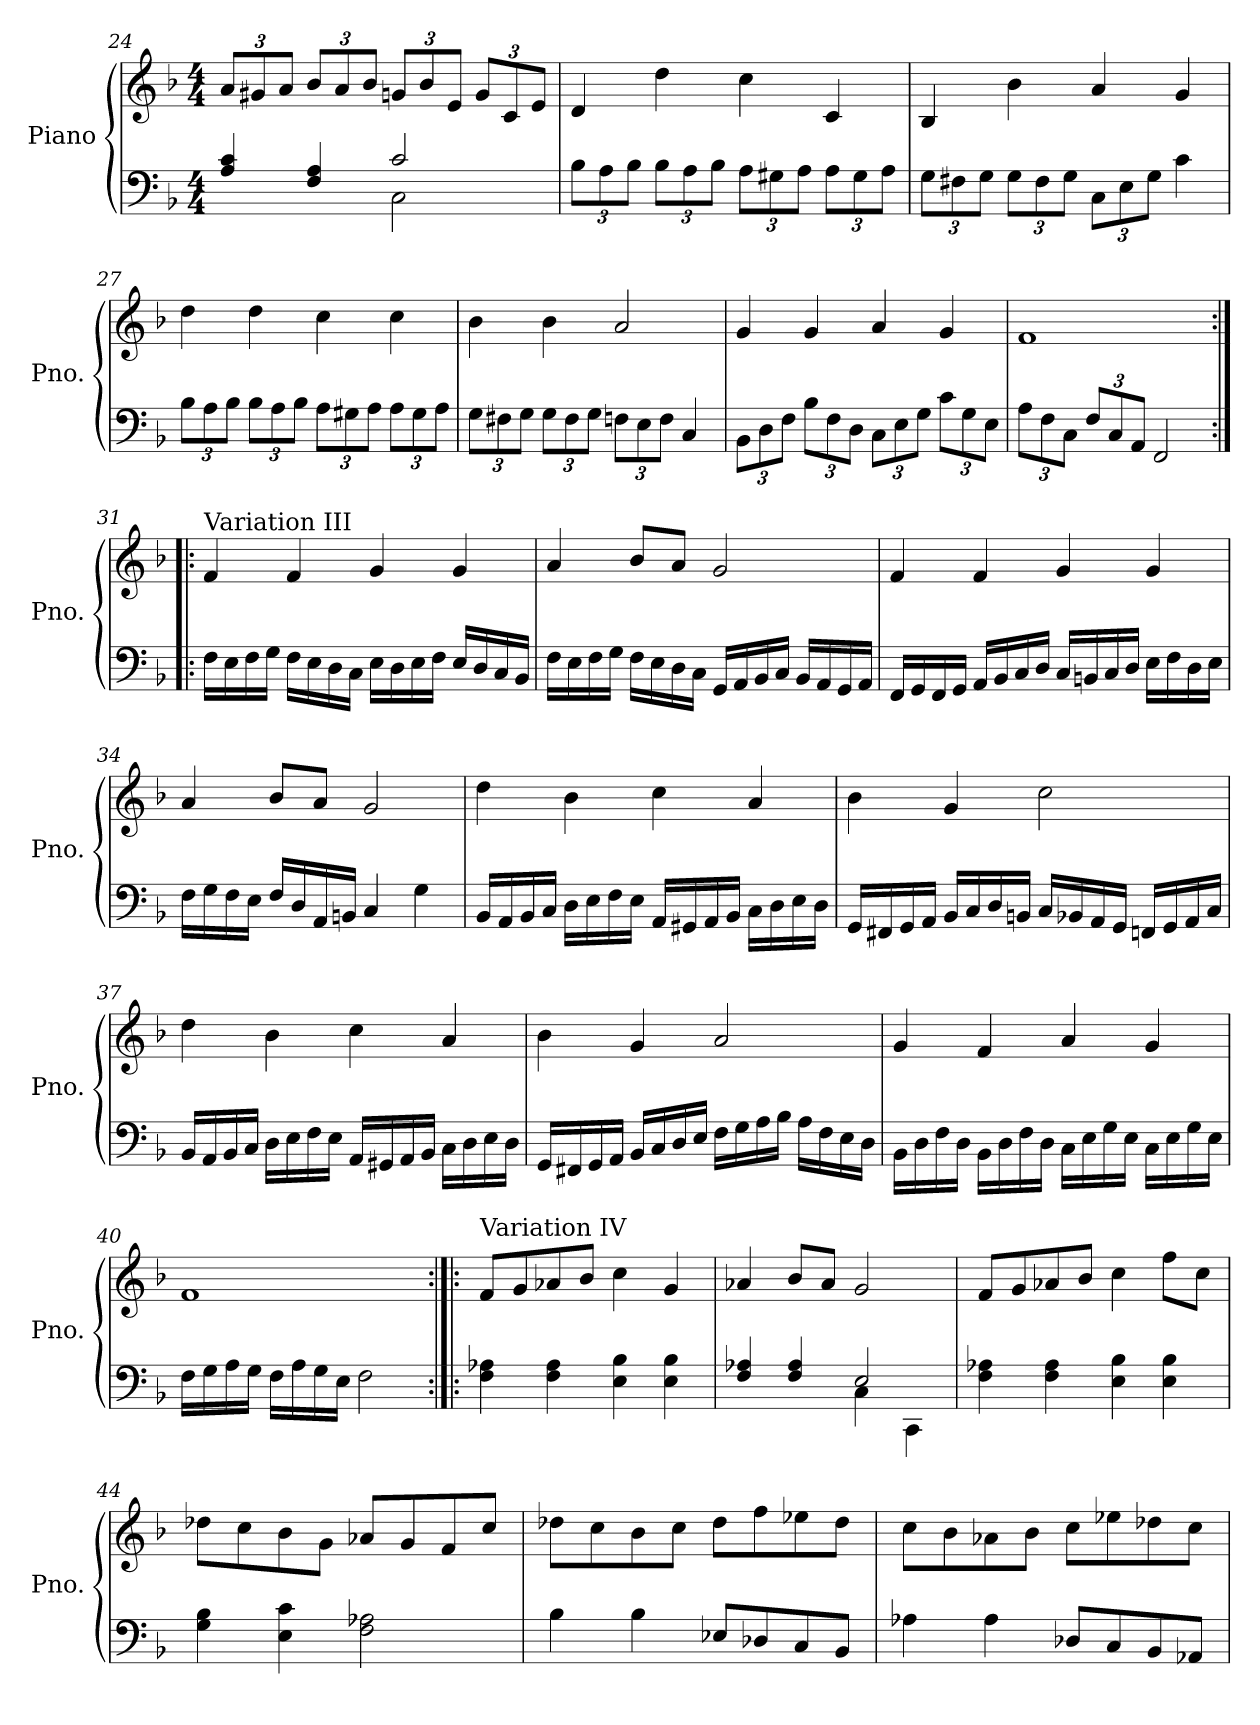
**kern	**kern
*part1	*part1
*staff2	*staff1
*I"Piano	*
*I'Pno.	*
*clefF4	*clefG2
*k[b-]	*k[b-]
*M4/4	*M4/4
=24	=24
*^	*
*	*	*Xbrackettup
4A/ 4c/	2ryy	12a/L
.	.	12g#X/
.	.	12a/J
4F/ 4A/	.	12b-/L
.	.	12a/
.	.	12b-/J
2c/	2C\	12gn/L
.	.	12b-/
.	.	12e/J
.	.	12g/L
.	.	12c/
.	.	12e/J
*v	*v	*
=25	=25
*Xbrackettup	*
12B-\L	4d/
12A\	.
12B-\J	.
12B-\L	4dd\
12A\	.
12B-\J	.
12A\L	4cc\
12G#X\	.
12A\J	.
12A\L	4c/
12G#\	.
12A\J	.
!!LO:PB:g=z
=26	=26
12G\L	4B-/
12F#X\	.
12G\J	.
12G\L	4b-\
12F#\	.
12G\J	.
12C\L	4a/
12E\	.
12G\J	.
4c\	4g/
=27	=27
12B-\L	4dd\
12A\	.
12B-\J	.
12B-\L	4dd\
12A\	.
12B-\J	.
12A\L	4cc\
12G#X\	.
12A\J	.
12A\L	4cc\
12G#\	.
12A\J	.
=28	=28
12G\L	4b-\
12F#X\	.
12G\J	.
12G\L	4b-\
12F#\	.
12G\J	.
12Fn\L	2a/
12E\	.
12F\J	.
4C/	.
!!LO:LB:g=z
=29	=29
12BB-\L	4g/
12D\	.
12F\J	.
12B-\L	4g/
12F\	.
12D\J	.
12C\L	4a/
12E\	.
12G\J	.
12c\L	4g/
12G\	.
12E\J	.
=30	=30
12A\L	1f
12F\	.
12C\J	.
12F/L	.
12C/	.
12AA/J	.
2FF/	.
=31:|!|:	=31:|!|:
*	*MM130
!	!LO:TX:a:t=Variation III
16F\LL	4f/
16E\	.
16F\	.
16G\JJ	.
16F\LL	4f/
16E\	.
16D\	.
16C\JJ	.
16E\LL	4g/
16D\	.
16E\	.
16F\JJ	.
16E/LL	4g/
16D/	.
16C/	.
16BB-/JJ	.
!!LO:LB:g=z
=32	=32
16F\LL	4a/
16E\	.
16F\	.
16G\JJ	.
16F\LL	8b-/L
16E\	.
16D\	8a/J
16C\JJ	.
16GG/LL	2g/
16AA/	.
16BB-/	.
16C/JJ	.
16BB-/LL	.
16AA/	.
16GG/	.
16AA/JJ	.
=33	=33
16FF/LL	4f/
16GG/	.
16FF/	.
16GG/JJ	.
16AA/LL	4f/
16BB-/	.
16C/	.
16D/JJ	.
16C/LL	4g/
16BBn/	.
16C/	.
16D/JJ	.
16E\LL	4g/
16F\	.
16D\	.
16E\JJ	.
=34	=34
16F\LL	4a/
16G\	.
16F\	.
16E\JJ	.
16F/LL	8b-/L
16D/	.
16AA/	8a/J
16BBn/JJ	.
4C/	2g/
4G\	.
!!LO:LB:g=z
=35	=35
16BB-/LL	4dd\
16AA/	.
16BB-/	.
16C/JJ	.
16D\LL	4b-\
16E\	.
16F\	.
16E\JJ	.
16AA/LL	4cc\
16GG#X/	.
16AA/	.
16BB-/JJ	.
16C\LL	4a/
16D\	.
16E\	.
16D\JJ	.
=36	=36
16GG/LL	4b-\
16FF#X/	.
16GG/	.
16AA/JJ	.
16BB-/LL	4g/
16C/	.
16D/	.
16BBn/JJ	.
16C/LL	2cc\
16BB-X/	.
16AA/	.
16GG/JJ	.
16FFn/LL	.
16GG/	.
16AA/	.
16C/JJ	.
!!LO:LB:g=z
=37	=37
16BB-/LL	4dd\
16AA/	.
16BB-/	.
16C/JJ	.
16D\LL	4b-\
16E\	.
16F\	.
16E\JJ	.
16AA/LL	4cc\
16GG#X/	.
16AA/	.
16BB-/JJ	.
16C\LL	4a/
16D\	.
16E\	.
16D\JJ	.
=38	=38
16GG/LL	4b-\
16FF#X/	.
16GG/	.
16AA/JJ	.
16BB-/LL	4g/
16C/	.
16D/	.
16E/JJ	.
16F\LL	2a/
16G\	.
16A\	.
16B-\JJ	.
16A\LL	.
16F\	.
16E\	.
16D\JJ	.
!!LO:LB:g=z
=39	=39
16BB-\LL	4g/
16D\	.
16F\	.
16D\JJ	.
16BB-\LL	4f/
16D\	.
16F\	.
16D\JJ	.
16C\LL	4a/
16E\	.
16G\	.
16E\JJ	.
16C\LL	4g/
16E\	.
16G\	.
16E\JJ	.
=40	=40
16F\LL	1f
16G\	.
16A\	.
16G\JJ	.
16F\LL	.
16A\	.
16G\	.
16E\JJ	.
2F\	.
=41:|!|:	=41:|!|:
*	*MM100
!	!LO:TX:a:t=Variation IV
4F\ 4A-X\	8f/L
.	8g/
4F\ 4A-\	8a-X/
.	8b-/J
4E\ 4B-\	4cc\
4E\ 4B-\	4g/
=42	=42
*^	*
4F/ 4A-X/	2ryy	4a-X/
4F/ 4A-/	.	8b-/L
.	.	8a-/J
2E/	4C\	2g/
.	4CC\	.
*v	*v	*
!!LO:PB:g=z
=43	=43
4F\ 4A-X\	8f/L
.	8g/
4F\ 4A-\	8a-X/
.	8b-/J
4E\ 4B-\	4cc\
4E\ 4B-\	8ff\L
.	8cc\J
=44	=44
4G\ 4B-\	8dd-X\L
.	8cc\
4E\ 4c\	8b-\
.	8g\J
2F\ 2A-X\	8a-X/L
.	8g/
.	8f/
.	8cc/J
=45	=45
4B-\	8dd-X\L
.	8cc\
4B-\	8b-\
.	8cc\J
8E-X/L	8dd-\L
8D-X/	8ff\
8C/	8ee-X\
8BB-/J	8dd-\J
=46	=46
4A-X\	8cc\L
.	8b-\
4A-\	8a-X\
.	8b-\J
8D-X/L	8cc\L
8C/	8ee-X\
8BB-/	8dd-X\
8AA-X/J	8cc\J
=	=
*-	*-
